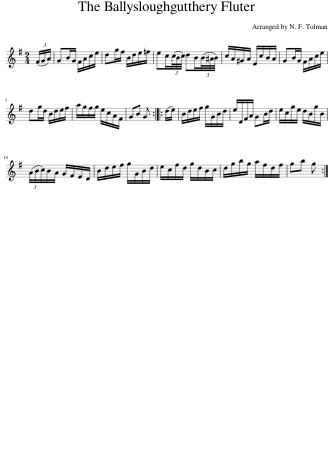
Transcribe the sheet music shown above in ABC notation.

X:1
L:1/8
M:2/4
I:linebreak $
K:G
V:1 treble
V:1
 (3(F/G/A/) | GB/G/ F/A/c/e/ | dg/f/ B/d/e/=f/ | ec/(3(c/4B/4c/4) dB/(3(B/4^A/4B/4) | c/A/^G/A/ E/c/B/A/ | %5
 GB/G/ F/A/c/e/ |$ dg/d/ B/d/e/f/ | a/g/f/g/ e/c/A/F/ | GB G :: (d/e/) | %10
 B/d/e/f/ g/G/B/d/ | e/D/F/A/ GB/d/ | e/c/g/e/ d/B/g/B/ |$ (3(A/B/c/)B/A/ G/F/E/D/ | B/d/e/f/ g/G/B/d/ | %15
 e/c/f/d/ g/d/B/c/ | d/g/b/g/ a/f/d/f/ | gb g :| %18
